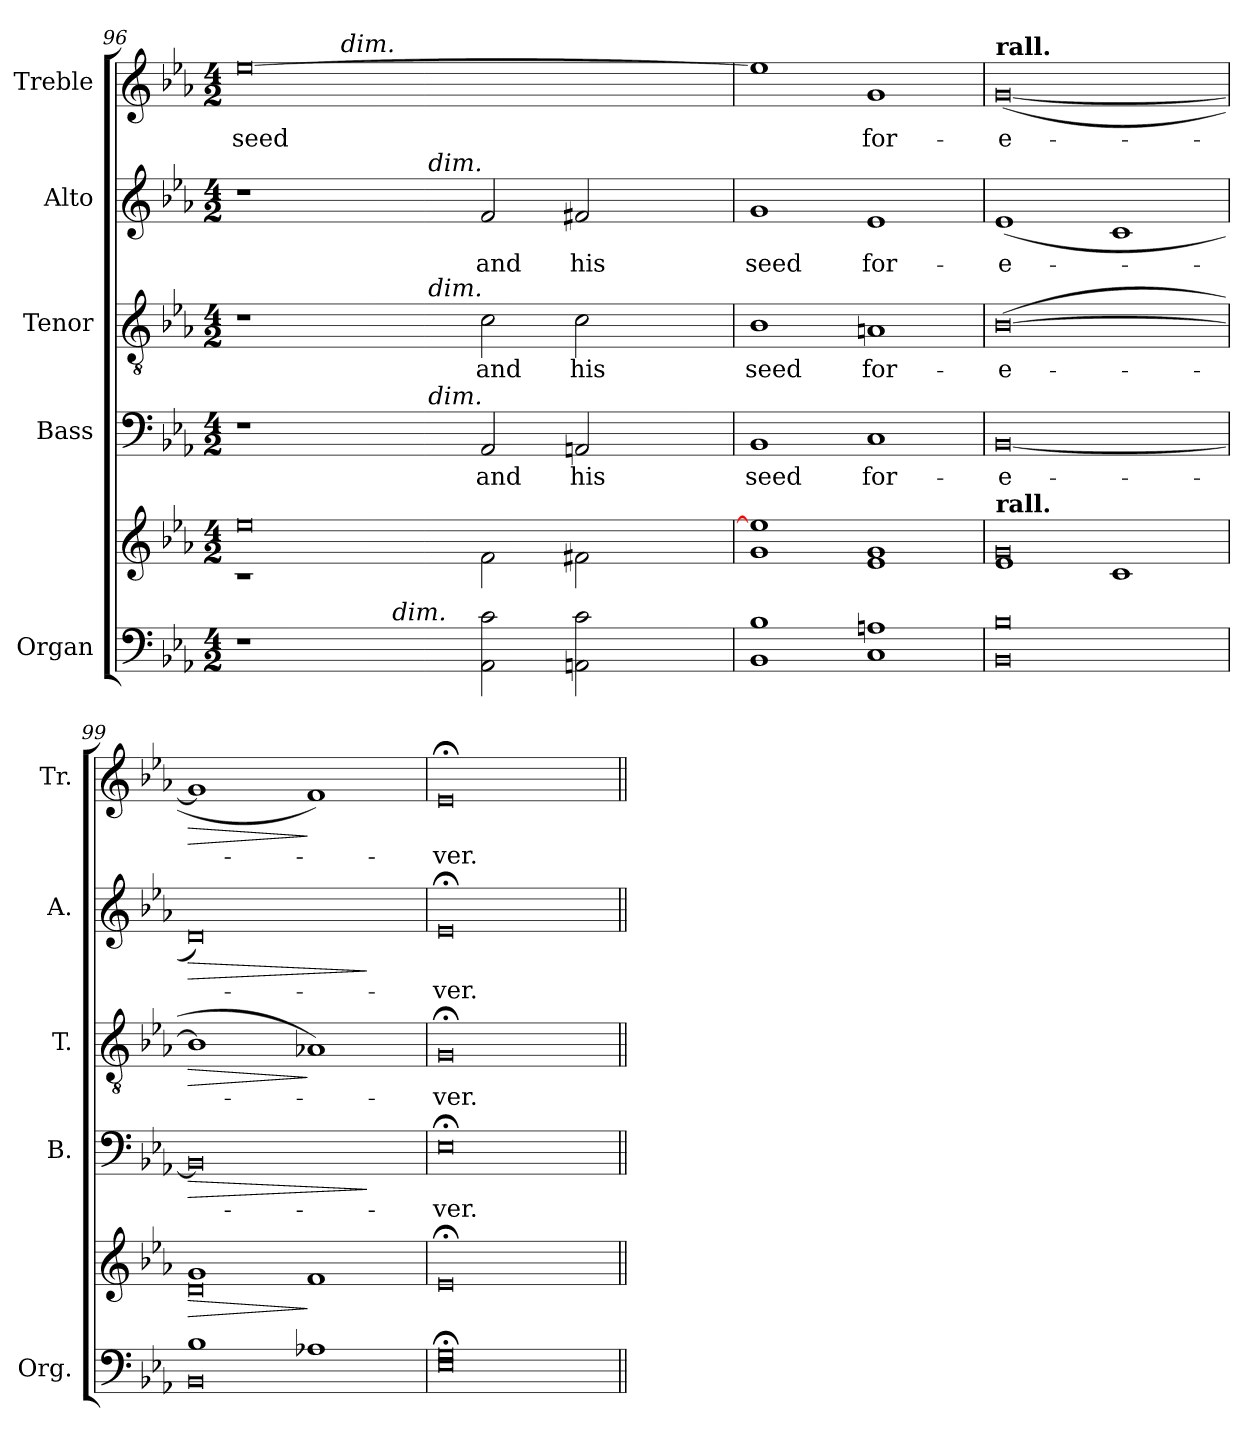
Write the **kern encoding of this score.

**kern	**kern	**dynam	**kern	**text	**dynam	**kern	**text	**dynam	**kern	**text	**dynam	**kern	**text	**dynam
*part5	*part5	*part5	*part4	*part4	*part4	*part3	*part3	*part3	*part2	*part2	*part2	*part1	*part1	*part1
*staff6	*staff5	*staff5/6	*staff4	*staff4	*staff4	*staff3	*staff3	*staff3	*staff2	*staff2	*staff2	*staff1	*staff1	*staff1
*I"Organ	*	*	*I"Bass	*	*	*I"Tenor	*	*	*I"Alto	*	*	*I"Treble	*	*
*I'Org.	*	*	*I'B.	*	*	*I'T.	*	*	*I'A.	*	*	*I'Tr.	*	*
*clefF4	*clefG2	*	*clefF4	*	*	*clefGv2	*	*	*clefG2	*	*	*clefG2	*	*
*	*	*	*	*	*	*ITrd7c12	*	*	*	*	*	*	*	*
*k[b-e-a-]	*k[b-e-a-]	*	*k[b-e-a-]	*	*	*k[b-e-a-]	*	*	*k[b-e-a-]	*	*	*k[b-e-a-]	*	*
*E-:	*E-:	*	*E-:	*	*	*E-:	*	*	*E-:	*	*	*E-:	*	*
*M4/2	*M4/2	*	*M4/2	*	*	*M4/2	*	*	*M4/2	*	*	*M4/2	*	*
=96	=96	=96	=96	=96	=96	=96	=96	=96	=96	=96	=96	=96	=96	=96
*	*^	*	*	*	*	*	*	*	*	*	*	*	*	*
!	!	!	!	!	!	!	!	!	!	!	!	!	!	!LO:LY:b:color=#000000	!
*^	*	*	*	*^	*	*	*^	*	*	*^	*	*	*^	*	*
1r	2ryy	0ee-i	1r	.	1r	2ryy	.	.	1r	2ryy	.	.	1r	2ryy	.	.	[0ee-i	4ryy	seed	.
.	.	.	.	.	.	.	.	.	.	.	.	.	.	.	.	.	.	8ryy	.	.
.	.	.	.	.	.	.	.	.	.	.	.	.	.	.	.	.	.	32..ryy	.	.
!	!	!	!	!	!	!	!	!	!	!	!	!	!	!	!	!	!	!LO:TX:a:i:t=dim.	!	!
.	.	.	.	.	.	.	.	.	.	.	.	.	.	.	.	.	.	1ryy	.	.
.	16.ryy	.	.	.	.	8...ryy	.	.	.	8...ryy	.	.	.	8...ryy	.	.	.	.	.	.
!	!LO:TX:a:i:t=dim.	!	!	!	!	!	!	!	!	!	!	!	!	!	!	!	!	!	!	!
.	1ryy	.	.	.	.	.	.	.	.	.	.	.	.	.	.	.	.	.	.	.
!	!	!	!	!	!	!	!	!	!	!	!	!	!	!LO:TX:a:i:t=dim.	!	!	!	!	!	!
!	!	!	!	!	!	!	!	!	!	!LO:TX:a:i:t=dim.	!	!	!	!	!	!	!	!	!	!
!	!	!	!	!	!	!LO:TX:a:i:t=dim.	!	!	!	!	!	!	!	!	!	!	!	!	!	!
.	.	.	.	.	.	1ryy	.	.	.	1ryy	.	.	.	1ryy	.	.	.	.	.	.
!	!	!	!	!	!	!	!LO:LY:b:color=#000000	!	!	!	!	!	!	!	!	!	!	!	!	!
!	!	!	!	!	!	!	!	!	!	!	!LO:LY:b:color=#000000	!	!	!	!	!	!	!	!	!
!	!	!	!	!	!	!	!	!	!	!	!	!	!	!	!LO:LY:b:color=#000000	!	!	!	!	!
2AA-i\ 2ci	.	.	2fi\	.	2AA-i/	.	and	.	2Ci\	.	and	.	2fi/	.	and	.	.	.	.	.
.	.	.	.	.	.	.	.	.	.	.	.	.	.	.	.	.	.	2ryy	.	.
!	!	!	!	!	!	!	!LO:LY:b:color=#000000	!	!	!	!	!	!	!	!	!	!	!	!	!
!	!	!	!	!	!	!	!	!	!	!	!LO:LY:b:color=#000000	!	!	!	!	!	!	!	!	!
!	!	!	!	!	!	!	!	!	!	!	!	!	!	!	!LO:LY:b:color=#000000	!	!	!	!	!
2AAni\ 2ci	.	.	2f#Xi\	.	2AAni/	.	his	.	2Ci\	.	his	.	2f#Xi/	.	his	.	.	.	.	.
.	4ryy	.	.	.	.	.	.	.	.	.	.	.	.	.	.	.	.	.	.	.
.	.	.	.	.	.	4ryy	.	.	.	4ryy	.	.	.	4ryy	.	.	.	.	.	.
.	8ryy	.	.	.	.	.	.	.	.	.	.	.	.	.	.	.	.	.	.	.
.	.	.	.	.	.	.	.	.	.	.	.	.	.	.	.	.	.	16ryy	.	.
.	32ryy	.	.	.	.	.	.	.	.	.	.	.	.	.	.	.	.	.	.	.
.	.	.	.	.	.	64ryy	.	.	.	64ryy	.	.	.	64ryy	.	.	.	.	.	.
.	.	.	.	.	.	.	.	.	.	.	.	.	.	.	.	.	.	128ryy	.	.
*v	*v	*	*	*	*v	*v	*	*	*v	*v	*	*	*v	*v	*	*	*v	*v	*	*
*	*v	*v	*	*	*	*	*	*	*	*	*	*	*	*	*
=97	=97	=97	=97	=97	=97	=97	=97	=97	=97	=97	=97	=97	=97	=97
*^	*^	*	*^	*	*	*^	*	*	*^	*	*	*^	*	*
!	!	!	!	!	!	!	!LO:LY:b:color=#000000	!	!	!	!	!	!	!	!	!	!	!	!	!
*v	*v	*	*	*	*v	*v	*	*	*v	*v	*	*	*v	*v	*	*	*v	*v	*	*
*	*v	*v	*	*	*	*	*	*	*	*	*	*	*	*	*
*^	*^	*	*^	*	*	*^	*	*	*^	*	*	*^	*	*
!	!	!	!	!	!	!	!	!	!	!	!LO:LY:b:color=#000000	!	!	!	!	!	!	!	!	!
*v	*v	*	*	*	*v	*v	*	*	*v	*v	*	*	*v	*v	*	*	*v	*v	*	*
*	*v	*v	*	*	*	*	*	*	*	*	*	*	*	*	*
*^	*^	*	*^	*	*	*^	*	*	*^	*	*	*^	*	*
!	!	!	!	!	!	!	!	!	!	!	!	!	!	!	!LO:LY:b:color=#000000	!	!	!	!	!
*v	*v	*	*	*	*v	*v	*	*	*v	*v	*	*	*v	*v	*	*	*v	*v	*	*
*	*v	*v	*	*	*	*	*	*	*	*	*	*	*	*	*
1BB-i 1B-i	1gi 1ee-i]	.	1BB-i	seed	.	1BB-i	seed	.	1gi	seed	.	1ee-i]	.	.
!	!	!	!	!LO:LY:b:color=#000000	!	!	!	!	!	!	!	!	!	!
!	!	!	!	!	!	!	!LO:LY:b:color=#000000	!	!	!	!	!	!	!
!	!	!	!	!	!	!	!	!	!	!LO:LY:b:color=#000000	!	!	!	!
!	!	!	!	!	!	!	!	!	!	!	!	!	!LO:LY:b:color=#000000	!
1Ci 1Ani	1e-i 1gi	.	1Ci	for-	.	1AAni	for-	.	1e-i	for-	.	1gi	for-	.
=98	=98	=98	=98	=98	=98	=98	=98	=98	=98	=98	=98	=98	=98	=98
*^	*^	*	*	*	*	*	*	*	*	*	*	*	*	*
!	!	!	!	!	!	!LO:LY:b:color=#000000	!	!	!	!	!	!	!	!	!	!
!	!	!	!	!	!	!	!	!	!LO:LY:b:color=#000000	!	!	!	!	!	!	!
!	!	!	!	!	!	!	!	!	!	!	!	!LO:LY:b:color=#000000	!	!	!	!
!	!	!	!	!	!	!	!	!	!	!	!	!	!	!LO:TX:a:B:t=rall.	!	!
!	!	!LO:TX:a:B:t=rall.	!	!	!	!	!	!	!	!	!	!	!	!	!	!
!	!	!	!	!	!	!	!	!	!	!	!	!	!	!	!LO:LY:b:color=#000000	!
0B-i	0BB-i	0gi	1e-i	.	[0BB-i	-e-	.	([0BB-i	-e-	.	(1e-i	-e-	.	([0gi	-e-	.
.	.	.	1ci	.	.	.	.	.	.	.	1ci	.	.	.	.	.
=99	=99	=99	=99	=99	=99	=99	=99	=99	=99	=99	=99	=99	=99	=99	=99	=99
!	!	!	!	!LO:HP:b	!	!	!LO:HP:b	!	!	!LO:HP:b	!	!	!LO:HP:b	!	!	!LO:HP:b
1B-i	0BB-i	1gi	0di	>	0BB-i]	.	>	1BB-i]	.	>	0di)	.	>	1gi]	.	>
1A-Xi	.	1fi	.	]	.	.	.	1AA-Xi)	.	]	.	.	.	1fi)	.	]
*v	*v	*	*	*	*	*	*	*	*	*	*	*	*	*	*	*
*	*v	*v	*	*	*	*	*	*	*	*	*	*	*	*	*
.	.	.	.	.	]	.	.	.	.	.	]	.	.	.
!!LO:LB:g=z
=100	=100	=100	=100	=100	=100	=100	=100	=100	=100	=100	=100	=100	=100	=100
!	!	!	!	!LO:LY:b:color=#000000	!	!	!	!	!	!	!	!	!	!
!	!	!	!	!	!	!	!LO:LY:b:color=#000000	!	!	!	!	!	!	!
!	!	!	!	!	!	!	!	!	!	!LO:LY:b:color=#000000	!	!	!	!
!	!	!	!	!	!	!	!	!	!	!	!	!	!LO:LY:b:color=#000000	!
0E-i; 0Gi;	0e-;i	.	0E-;i	-ver.	.	0GG;i	-ver.	.	0e-;i	-ver.	.	0e-;i	-ver.	.
=||	=||	=||	=||	=||	=||	=||	=||	=||	=||	=||	=||	=||	=||	=||
*-	*-	*-	*-	*-	*-	*-	*-	*-	*-	*-	*-	*-	*-	*-
